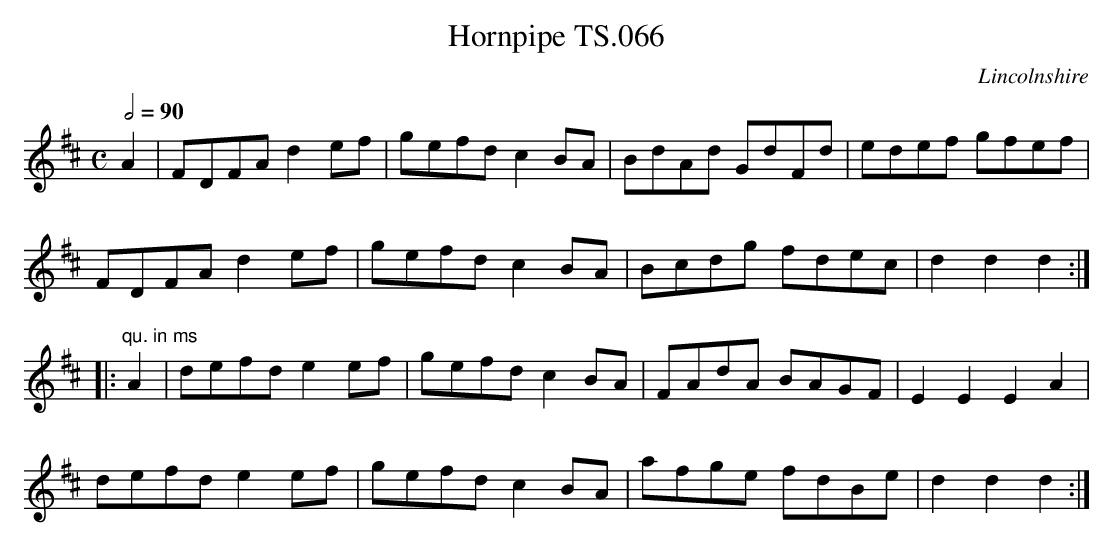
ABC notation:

X:1
T:Hornpipe TS.066
L:1/8
M:C
O:Lincolnshire
Q:1/2=90
K:D
A2|FDFA d2ef|gefd c2BA|BdAd GdFd|edef gfef|!
FDFA d2ef|gefdc2BA|Bcdg fdec|d2d2d2:|!
|:"qu. in ms"A2|defd e2ef|gefd c2BA|FAdA BAGF|E2E2E2A2|!
defd e2ef|gefdc2BA|afge fdBe|d2d2d2:|]
